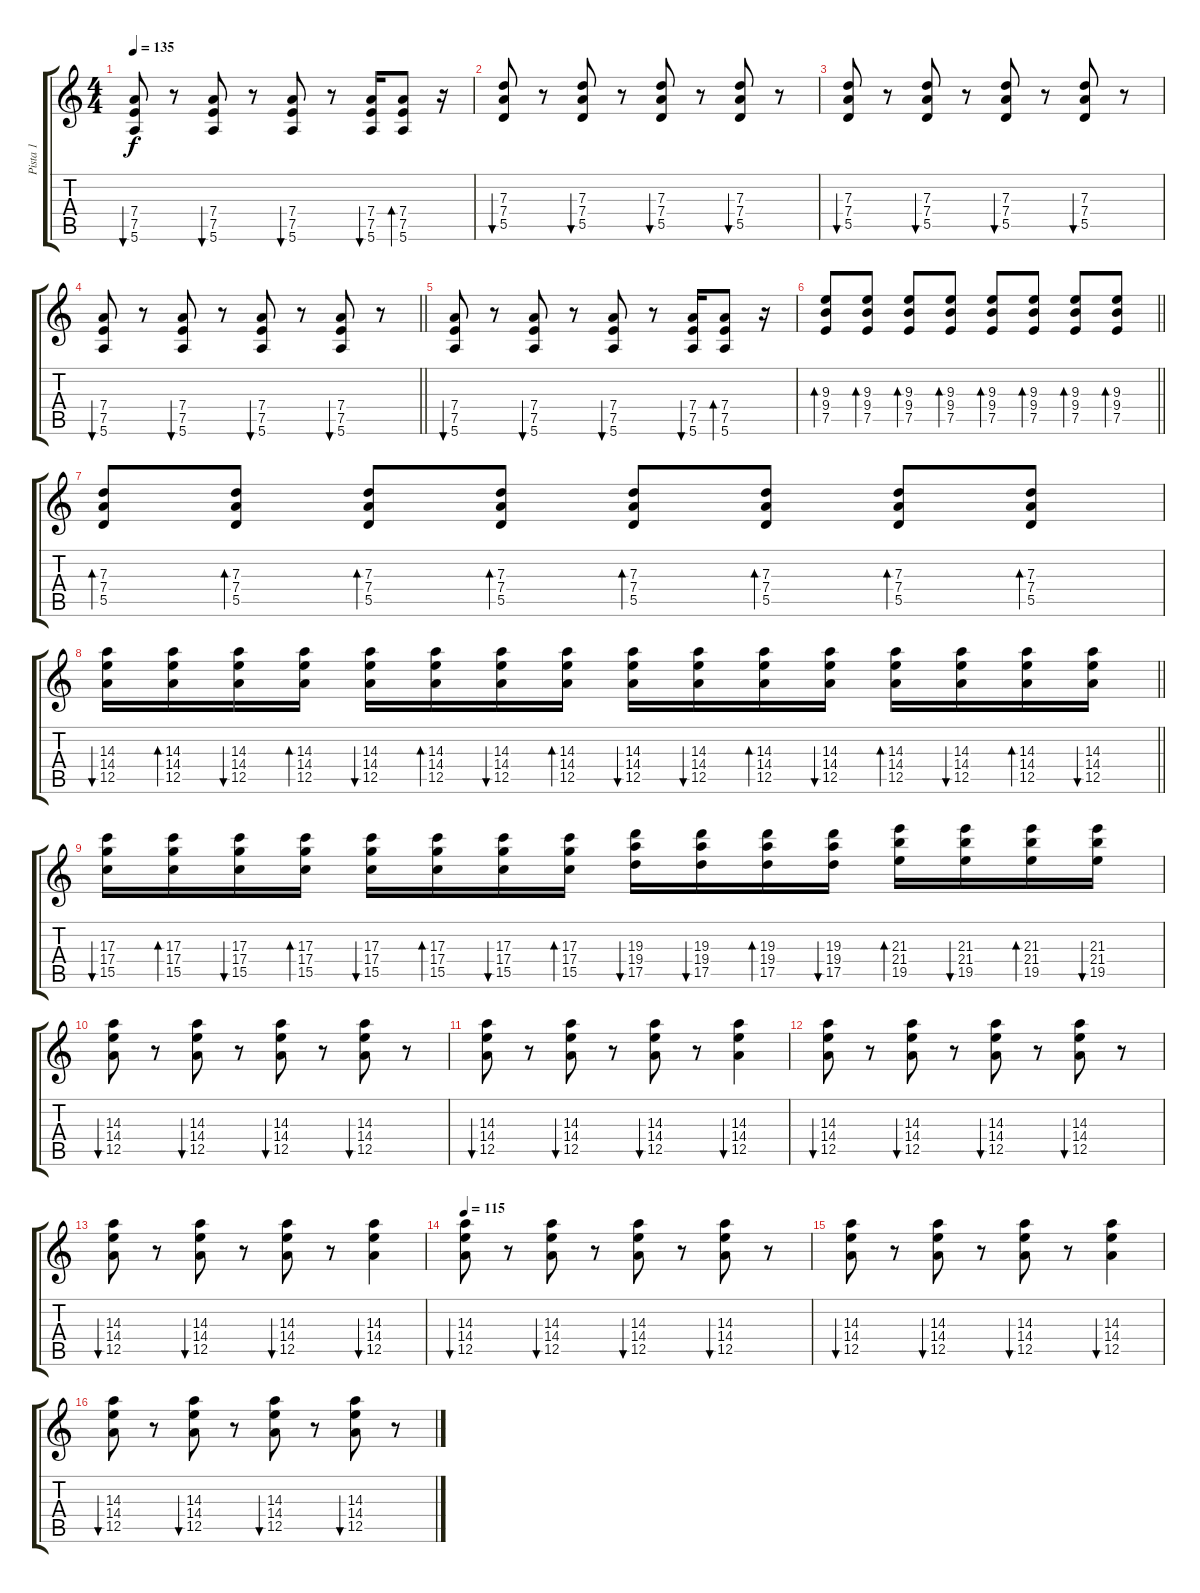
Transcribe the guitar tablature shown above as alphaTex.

\track ("Pista 1" "Pista 1") {instrument overdrivenguitar}
\staff {score tabs}
\tuning (E4 B3 G3 D3 A2 E2) {hide}
\ts (4 4)
\tempo 135
\clef g2
\ks c
(7.4 7.5 5.6).8{bu 30 dy f} r.8 (7.4 7.5 5.6).8{bu 30} r.8 (7.4 7.5 5.6).8{bu 30} r.8 (7.4 7.5 5.6).16{bu 30} (7.4 7.5 5.6).8{bd 30} r.16 |
(7.3 7.4 5.5).8{bu 30} r.8 (7.3 7.4 5.5).8{bu 30} r.8 (7.3 7.4 5.5).8{bu 30} r.8 (7.3 7.4 5.5).8{bu 30} r.8 |
(7.3 7.4 5.5).8{bu 30} r.8 (7.3 7.4 5.5).8{bu 30} r.8 (7.3 7.4 5.5).8{bu 30} r.8 (7.3 7.4 5.5).8{bu 30} r.8 |
\barLineRight lightlight
(7.4 7.5 5.6).8{bu 30} r.8 (7.4 7.5 5.6).8{bu 30} r.8 (7.4 7.5 5.6).8{bu 30} r.8 (7.4 7.5 5.6).8{bu 30} r.8 |
(7.4 7.5 5.6).8{bu 30} r.8 (7.4 7.5 5.6).8{bu 30} r.8 (7.4 7.5 5.6).8{bu 30} r.8 (7.4 7.5 5.6).16{bu 30} (7.4 7.5 5.6).8{bd 30} r.16 |
\barLineRight lightlight
(9.3 9.4 7.5).8{bd 30} (9.3 9.4 7.5).8{bd 30} (9.3 9.4 7.5).8{bd 30} (9.3 9.4 7.5).8{bd 30} (9.3 9.4 7.5).8{bd 30} (9.3 9.4 7.5).8{bd 30} (9.3 9.4 7.5).8{bd 30} (9.3 9.4 7.5).8{bd 30} |
(7.3 7.4 5.5).8{bd 30} (7.3 7.4 5.5).8{bd 30} (7.3 7.4 5.5).8{bd 30} (7.3 7.4 5.5).8{bd 30} (7.3 7.4 5.5).8{bd 30} (7.3 7.4 5.5).8{bd 30} (7.3 7.4 5.5).8{bd 30} (7.3 7.4 5.5).8{bd 30} |
\barLineRight lightlight
(14.3 14.4 12.5).16{bu 60} (14.3 14.4 12.5).16{bd 60} (14.3 14.4 12.5).16{bu 60} (14.3 14.4 12.5).16{bd 60} (14.3 14.4 12.5).16{bu 60} (14.3 14.4 12.5).16{bd 60} (14.3 14.4 12.5).16{bu 60} (14.3 14.4 12.5).16{bd 60} (14.3 14.4 12.5).16{bu 60} (14.3 14.4 12.5).16{bu 60} (14.3 14.4 12.5).16{bd 60} (14.3 14.4 12.5).16{bu 60} (14.3 14.4 12.5).16{bd 60} (14.3 14.4 12.5).16{bu 60} (14.3 14.4 12.5).16{bd 60} (14.3 14.4 12.5).16{bu 60} |
(17.3 17.4 15.5).16{bu 60} (17.3 17.4 15.5).16{bd 60} (17.3 17.4 15.5).16{bu 60} (17.3 17.4 15.5).16{bd 60} (17.3 17.4 15.5).16{bu 60} (17.3 17.4 15.5).16{bd 60} (17.3 17.4 15.5).16{bu 60} (17.3 17.4 15.5).16{bd 60} (19.3 19.4 17.5).16{bu 60} (19.3 19.4 17.5).16{bu 60} (19.3 19.4 17.5).16{bd 60} (19.3 19.4 17.5).16{bu 60} (21.3 21.4 19.5).16{bd 60} (21.3 21.4 19.5).16{bu 60} (21.3 21.4 19.5).16{bd 60} (21.3 21.4 19.5).16{bu 60} |
(14.3 14.4 12.5).8{bu 30} r.8 (14.3 14.4 12.5).8{bu 30} r.8 (14.3 14.4 12.5).8{bu 30} r.8 (14.3 14.4 12.5).8{bu 30} r.8 |
(14.3 14.4 12.5).8{bu 30} r.8 (14.3 14.4 12.5).8{bu 30} r.8 (14.3 14.4 12.5).8{bu 30} r.8 (14.3 14.4 12.5).4{bu 30} |
(14.3 14.4 12.5).8{bu 30} r.8 (14.3 14.4 12.5).8{bu 30} r.8 (14.3 14.4 12.5).8{bu 30} r.8 (14.3 14.4 12.5).8{bu 30} r.8 |
(14.3 14.4 12.5).8{bu 30} r.8 (14.3 14.4 12.5).8{bu 30} r.8 (14.3 14.4 12.5).8{bu 30} r.8 (14.3 14.4 12.5).4{bu 30} |
\tempo 115
(14.3 14.4 12.5).8{bu 30} r.8 (14.3 14.4 12.5).8{bu 30} r.8 (14.3 14.4 12.5).8{bu 30} r.8 (14.3 14.4 12.5).8{bu 30} r.8 |
(14.3 14.4 12.5).8{bu 30} r.8 (14.3 14.4 12.5).8{bu 30} r.8 (14.3 14.4 12.5).8{bu 30} r.8 (14.3 14.4 12.5).4{bu 30} |
(14.3 14.4 12.5).8{bu 30} r.8 (14.3 14.4 12.5).8{bu 30} r.8 (14.3 14.4 12.5).8{bu 30} r.8 (14.3 14.4 12.5).8{bu 30} r.8
